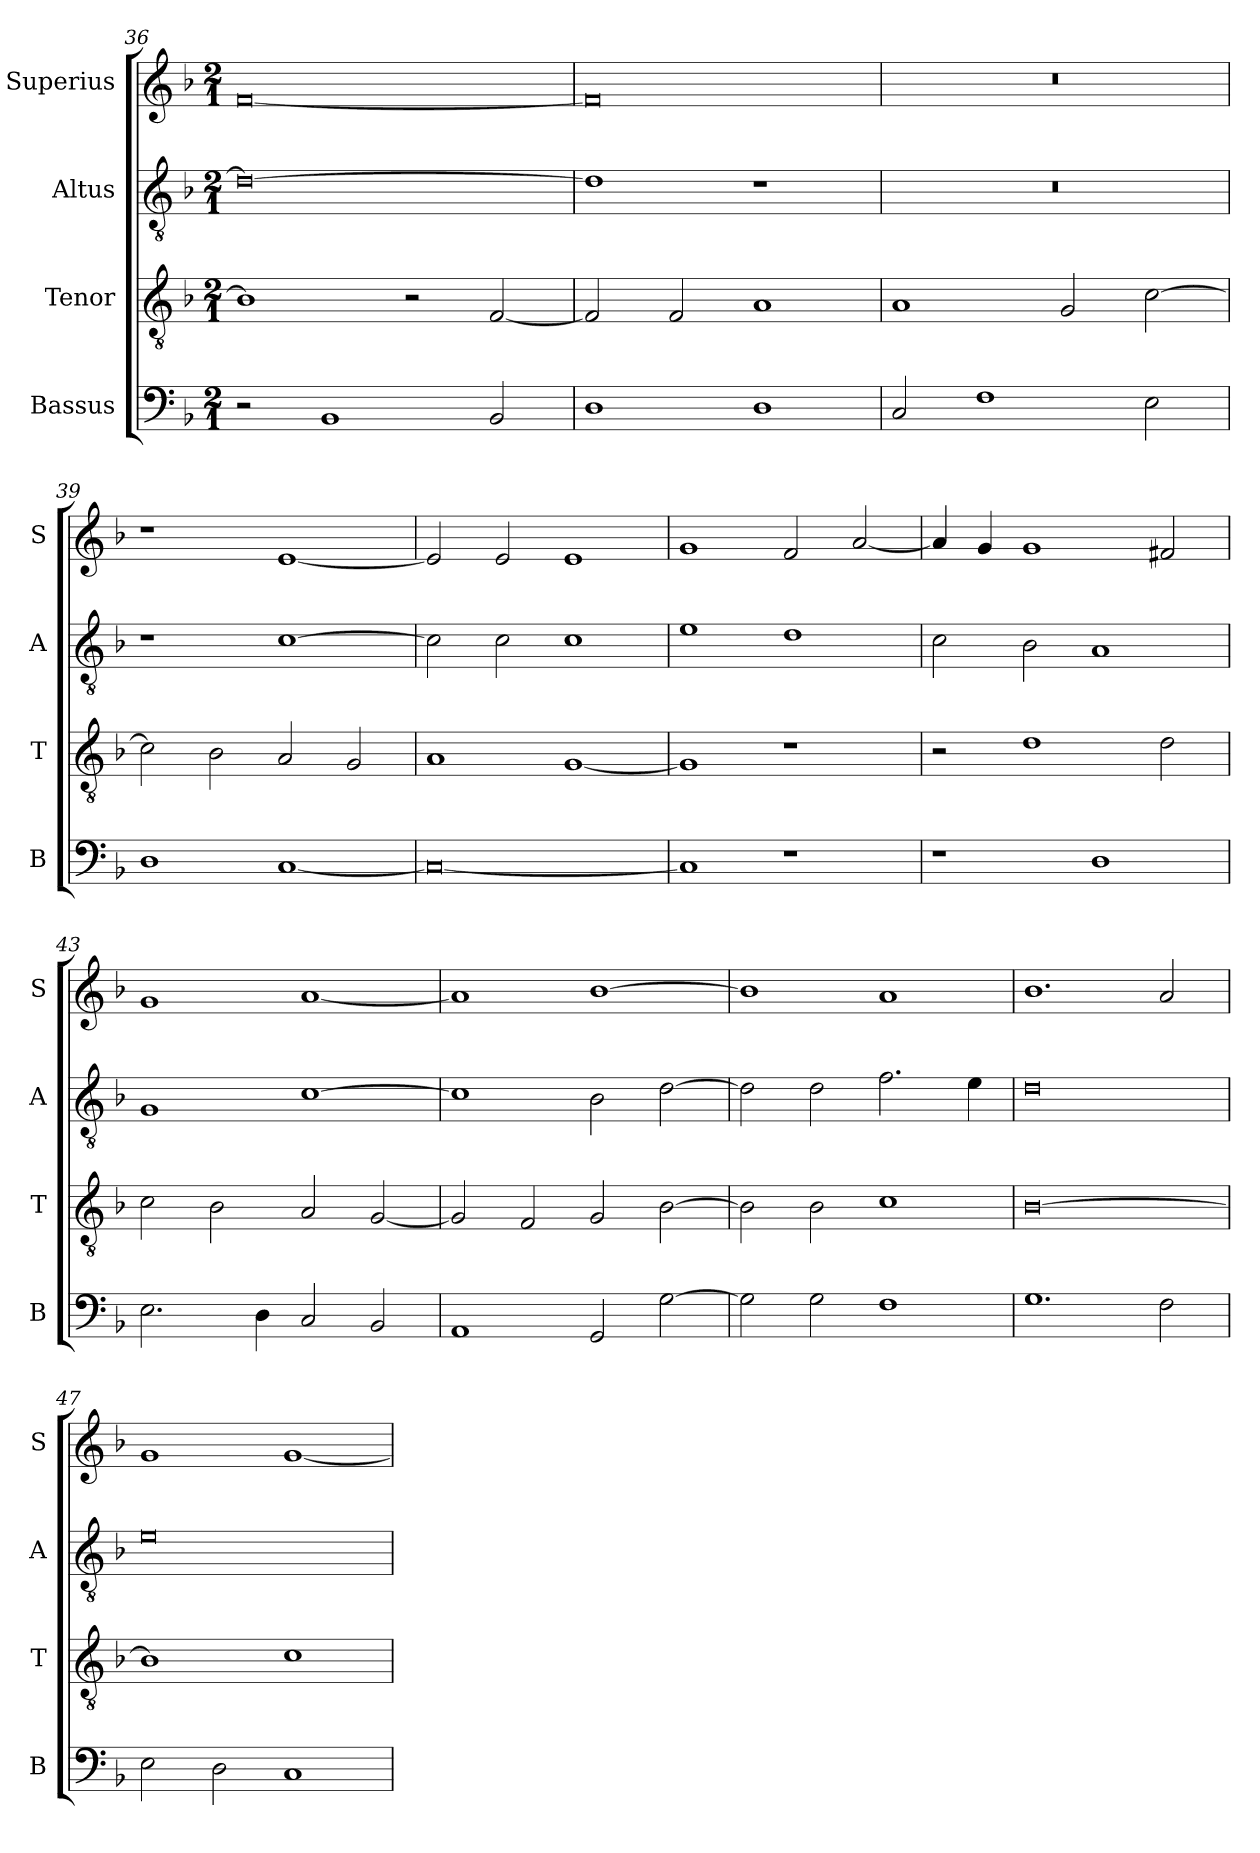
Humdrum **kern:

**kern	**kern	**kern	**kern
*part4	*part3	*part2	*part1
*staff4	*staff3	*staff2	*staff1
*I"Bassus	*I"Tenor	*I"Altus	*I"Superius
*I'B	*I'T	*I'A	*I'S
*clefF4	*clefGv2	*clefGv2	*clefG2
*k[b-]	*k[b-]	*k[b-]	*k[b-]
*F:	*F:	*F:	*F:
*M2/1	*M2/1	*M2/1	*M2/1
=36	=36	=36	=36
2r	1B-]	0d_	[0f
1BB-	.	.	.
.	2r	.	.
2BB-	[2F	.	.
=37	=37	=37	=37
1D	2F]	1d]	0f]
.	2F	.	.
1D	1A	1r	.
=38	=38	=38	=38
2C	1A	0r	0r
1F	.	.	.
.	2G	.	.
2E	[2c	.	.
=39	=39	=39	=39
1D	2c]	1r	1r
.	2B-	.	.
[1C	2A	[1c	[1e
.	2G	.	.
=40	=40	=40	=40
0C_	1A	2c]	2e]
.	.	2c	2e
.	[1G	1c	1e
=41	=41	=41	=41
1C]	1G]	1e	1g
1r	1r	1d	2f
.	.	.	[2a
=42	=42	=42	=42
1r	2r	2c	4a]
.	.	.	4g
.	1d	2B-	1g
1D	.	1A	.
.	2d	.	2f#X
=43	=43	=43	=43
2.E	2c	1G	1g
.	2B-	.	.
4D	.	.	.
2C	2A	[1c	[1a
2BB-	[2G	.	.
=44	=44	=44	=44
1AA	2G]	1c]	1a]
.	2F	.	.
2GG	2G	2B-	[1b-
[2G	[2B-	[2d	.
=45	=45	=45	=45
2G]	2B-]	2d]	1b-]
2G	2B-	2d	.
1F	1c	2.f	1a
.	.	4e	.
=46	=46	=46	=46
1.G	[0B-	0d	1.b-
2F	.	.	2a
=47	=47	=47	=47
2E	1B-]	0e	1g
2D	.	.	.
1C	1c	.	[1g
=	=	=	=
*-	*-	*-	*-
